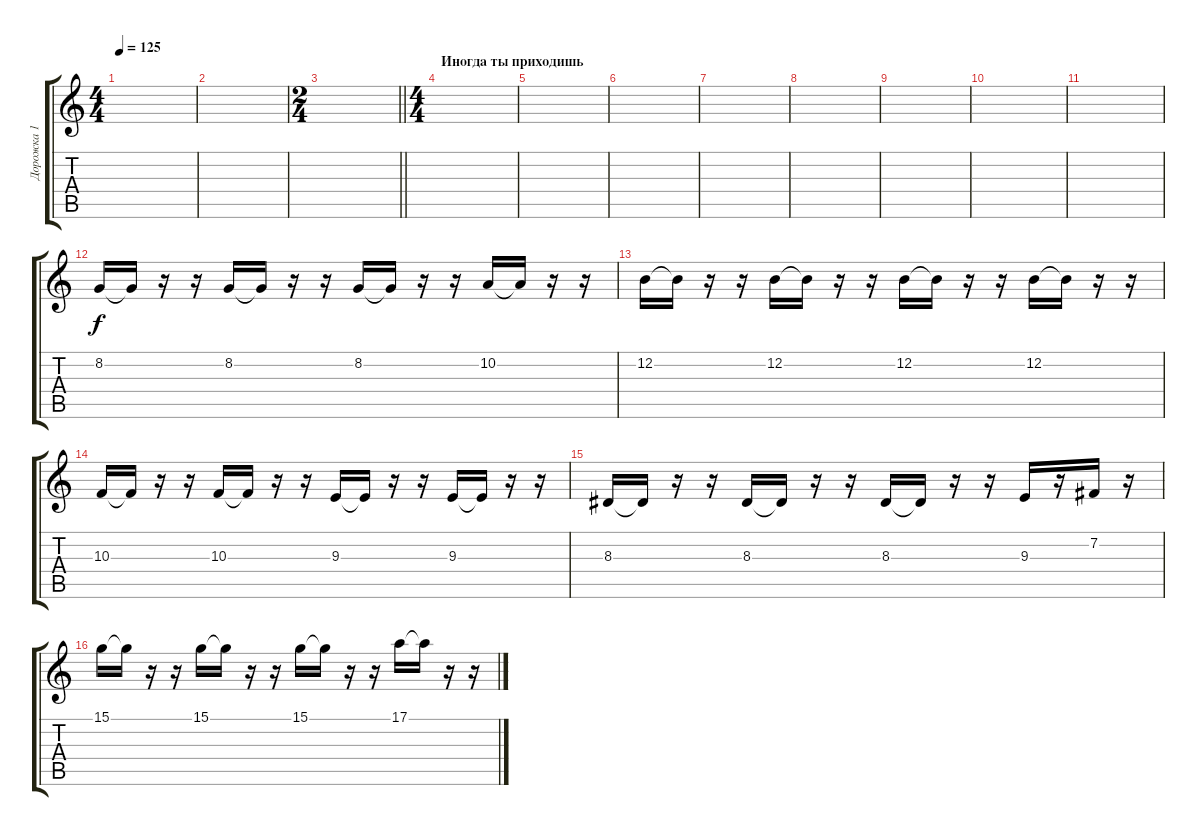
\track ("Дорожка 1" "Дорожка 1") {instrument acousticgrandpiano}
\staff {score tabs}
\tuning (E4 B3 G3 D3 A2 E2) {hide}
\ts (4 4)
\tempo 125
\clef g2
\ks c
|
|
\ts (2 4)
\barLineRight lightlight
|
\ts (4 4)
\section ("" "Иногда ты приходишь")
|
|
|
|
|
|
|
|
8.2.16 8.2{t}.16 r.16 r.16 8.2.16 8.2{t}.16 r.16 r.16 8.2.16 8.2{t}.16 r.16 r.16 10.2.16 10.2{t}.16 r.16 r.16 |
12.2.16 12.2{t}.16 r.16 r.16 12.2.16 12.2{t}.16 r.16 r.16 12.2.16 12.2{t}.16 r.16 r.16 12.2.16 12.2{t}.16 r.16 r.16 |
10.3.16 10.3{t}.16 r.16 r.16 10.3.16 10.3{t}.16 r.16 r.16 9.3.16 9.3{t}.16 r.16 r.16 9.3.16 9.3{t}.16 r.16 r.16 |
8.3.16 8.3{t}.16 r.16 r.16 8.3.16 8.3{t}.16 r.16 r.16 8.3.16 8.3{t}.16 r.16 r.16 9.3.16 r.16 7.2.16 r.16 |
15.1.16 15.1{t}.16 r.16 r.16 15.1.16 15.1{t}.16 r.16 r.16 15.1.16 15.1{t}.16 r.16 r.16 17.1.16 17.1{t}.16 r.16 r.16
